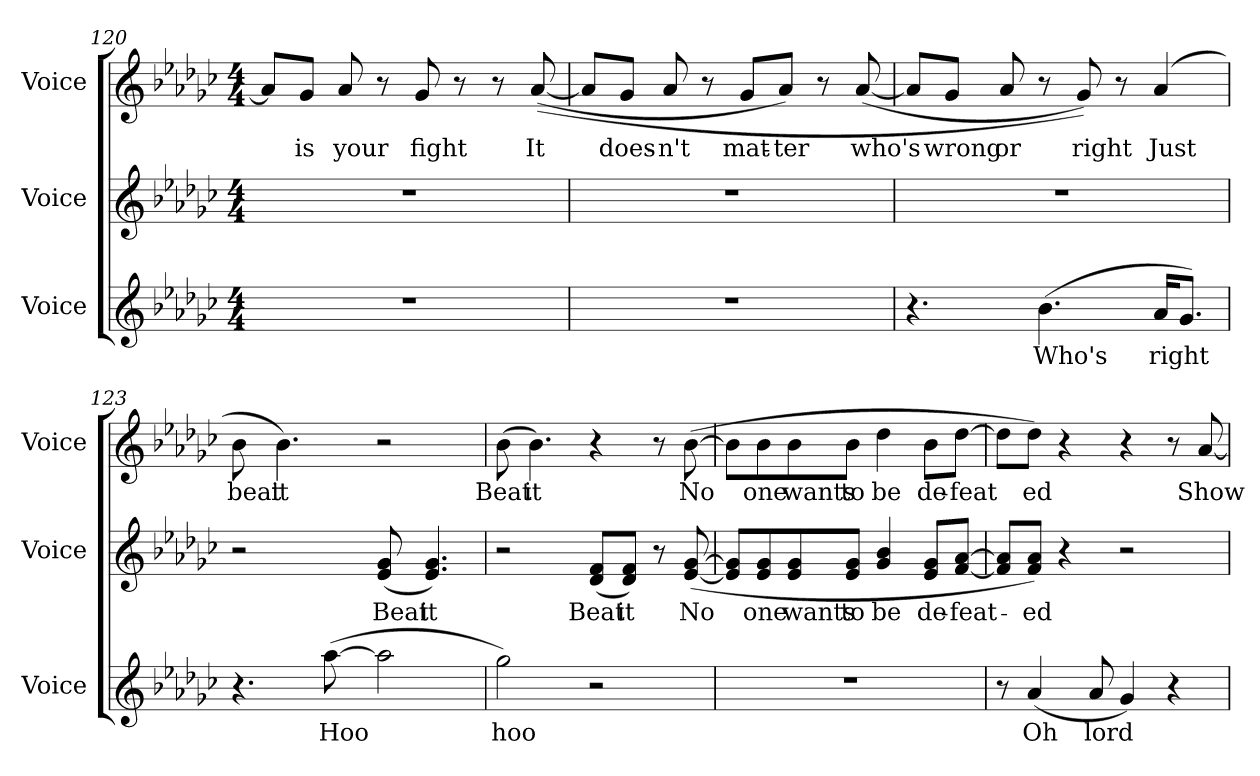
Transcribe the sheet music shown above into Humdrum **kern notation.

**kern	**text	**kern	**text	**kern	**text
*part3	*part3	*part2	*part2	*part1	*part1
*staff3	*staff3	*staff2	*staff2	*staff1	*staff1
*I"Voice	*	*I"Voice	*	*I"Voice	*
*I'Voice	*	*I'Voice	*	*I'Voice	*
!!LO:LB:g=z
*clefG2	*	*clefG2	*	*clefG2	*
*k[b-e-a-d-g-c-]	*	*k[b-e-a-d-g-c-]	*	*k[b-e-a-d-g-c-]	*
*e-:	*	*e-:	*	*e-:	*
*M4/4	*	*M4/4	*	*M4/4	*
=120	=120	=120	=120	=120	=120
1r	.	1r	.	8a-i/L]	.
!	!	!	!	!	!LO:LY:b:color=#000000
.	.	.	.	8g-i/J	is
!	!	!	!	!	!LO:LY:b:color=#000000
.	.	.	.	8a-i/	your
.	.	.	.	8r	.
!	!	!	!	!	!LO:LY:b:color=#000000
.	.	.	.	8g-i/	fight
.	.	.	.	8r	.
.	.	.	.	8r	.
!	!	!	!	!	!LO:LY:b:color=#000000
.	.	.	.	(([8a-i/	It
=121	=121	=121	=121	=121	=121
1r	.	1r	.	8a-i/L]	.
!	!	!	!	!	!LO:LY:b:color=#000000
.	.	.	.	8g-i/J	does-
!	!	!	!	!	!LO:LY:b:color=#000000
.	.	.	.	8a-i/	-n't
.	.	.	.	8r	.
!	!	!	!	!	!LO:LY:b:color=#000000
.	.	.	.	8g-i/L	mat-
!	!	!	!	!	!LO:LY:b:color=#000000
.	.	.	.	8a-i/J)	-ter
.	.	.	.	8r	.
!	!	!	!	!	!LO:LY:b:color=#000000
.	.	.	.	([8a-i/	who's
=122	=122	=122	=122	=122	=122
4.r	.	1r	.	8a-i/L]	.
!	!	!	!	!	!LO:LY:b:color=#000000
.	.	.	.	8g-i/J	wrong
!	!	!	!	!	!LO:LY:b:color=#000000
.	.	.	.	8a-i/	or
!	!LO:LY:b:color=#000000	!	!	!	!
(4.b-i\	Who's	.	.	8r	.
!	!	!	!	!	!LO:LY:b:color=#000000
.	.	.	.	8g-i/))	right
.	.	.	.	8r	.
!	!LO:LY:b:color=#000000	!	!	!	!
!	!	!	!	!	!LO:LY:b:color=#000000
16a-i/KL	right	.	.	(4a-i/	Just
8.g-i/J)	.	.	.	.	.
!!LO:PB:g=z
=123	=123	=123	=123	=123	=123
!	!	!	!	!	!LO:LY:b:color=#000000
4.r	.	2r	.	8b-i\	beat
!	!	!	!	!	!LO:LY:b:color=#000000
.	.	.	.	4.b-i\)	it
!	!LO:LY:b:color=#000000	!	!	!	!
([8aa-i\	Hoo	.	.	.	.
!	!	!	!LO:LY:b:color=#000000	!	!
2aa-i\]	.	(8e-i/ 8g-i	Beat	2r	.
!	!	!	!LO:LY:b:color=#000000	!	!
.	.	4.e-i/ 4.g-i)	it	.	.
=124	=124	=124	=124	=124	=124
!	!LO:LY:b:color=#000000	!	!	!	!
!	!	!	!	!	!LO:LY:b:color=#000000
2gg-i\)	hoo	2r	.	(8b-i\	Beat
!	!	!	!	!	!LO:LY:b:color=#000000
.	.	.	.	4.b-i\)	it
!	!	!	!LO:LY:b:color=#000000	!	!
2r	.	(8d-i/ 8fiL	Beat	4r	.
!	!	!	!LO:LY:b:color=#000000	!	!
.	.	8d-i/ 8fiJ)	it	.	.
.	.	8r	.	8r	.
!	!	!	!LO:LY:b:color=#000000	!	!
!	!	!	!	!	!LO:LY:b:color=#000000
.	.	([8e-i/ [8g-i	No	([8b-i\	No
=125	=125	=125	=125	=125	=125
1r	.	8e-i/] 8g-i]L	.	8b-i\L]	.
!	!	!	!LO:LY:b:color=#000000	!	!
!	!	!	!	!	!LO:LY:b:color=#000000
.	.	8e-i/ 8g-i	one	8b-i\	one
!	!	!	!LO:LY:b:color=#000000	!	!
!	!	!	!	!	!LO:LY:b:color=#000000
.	.	8e-i/ 8g-i	wants	8b-i\	wants
!	!	!	!LO:LY:b:color=#000000	!	!
!	!	!	!	!	!LO:LY:b:color=#000000
.	.	8e-i/ 8g-iJ	to	8b-i\J	to
!	!	!	!LO:LY:b:color=#000000	!	!
!	!	!	!	!	!LO:LY:b:color=#000000
.	.	4g-i/ 4b-i	be	4dd-i\	be
!	!	!	!LO:LY:b:color=#000000	!	!
!	!	!	!	!	!LO:LY:b:color=#000000
.	.	8e-i/ 8g-iL	de-	8b-i\L	de-
!	!	!	!LO:LY:b:color=#000000	!	!
!	!	!	!	!	!LO:LY:b:color=#000000
.	.	[8fi/ [8a-iJ	-feat-	[8dd-i\J	-feat
=126	=126	=126	=126	=126	=126
8r	.	8fi/] 8a-i]L	.	8dd-i\L]	.
!	!LO:LY:b:color=#000000	!	!	!	!
!	!	!	!LO:LY:b:color=#000000	!	!
!	!	!	!	!	!LO:LY:b:color=#000000
(4a-i/	Oh	8fi/ 8a-iJ)	-ed	8dd-i\J)	ed
.	.	4r	.	4r	.
!	!LO:LY:b:color=#000000	!	!	!	!
8a-i/	lord	.	.	.	.
4g-i/)	.	2r	.	4r	.
4r	.	.	.	8r	.
!	!	!	!	!	!LO:LY:b:color=#000000
.	.	.	.	[8a-i/	Show
=	=	=	=	=	=
*-	*-	*-	*-	*-	*-
